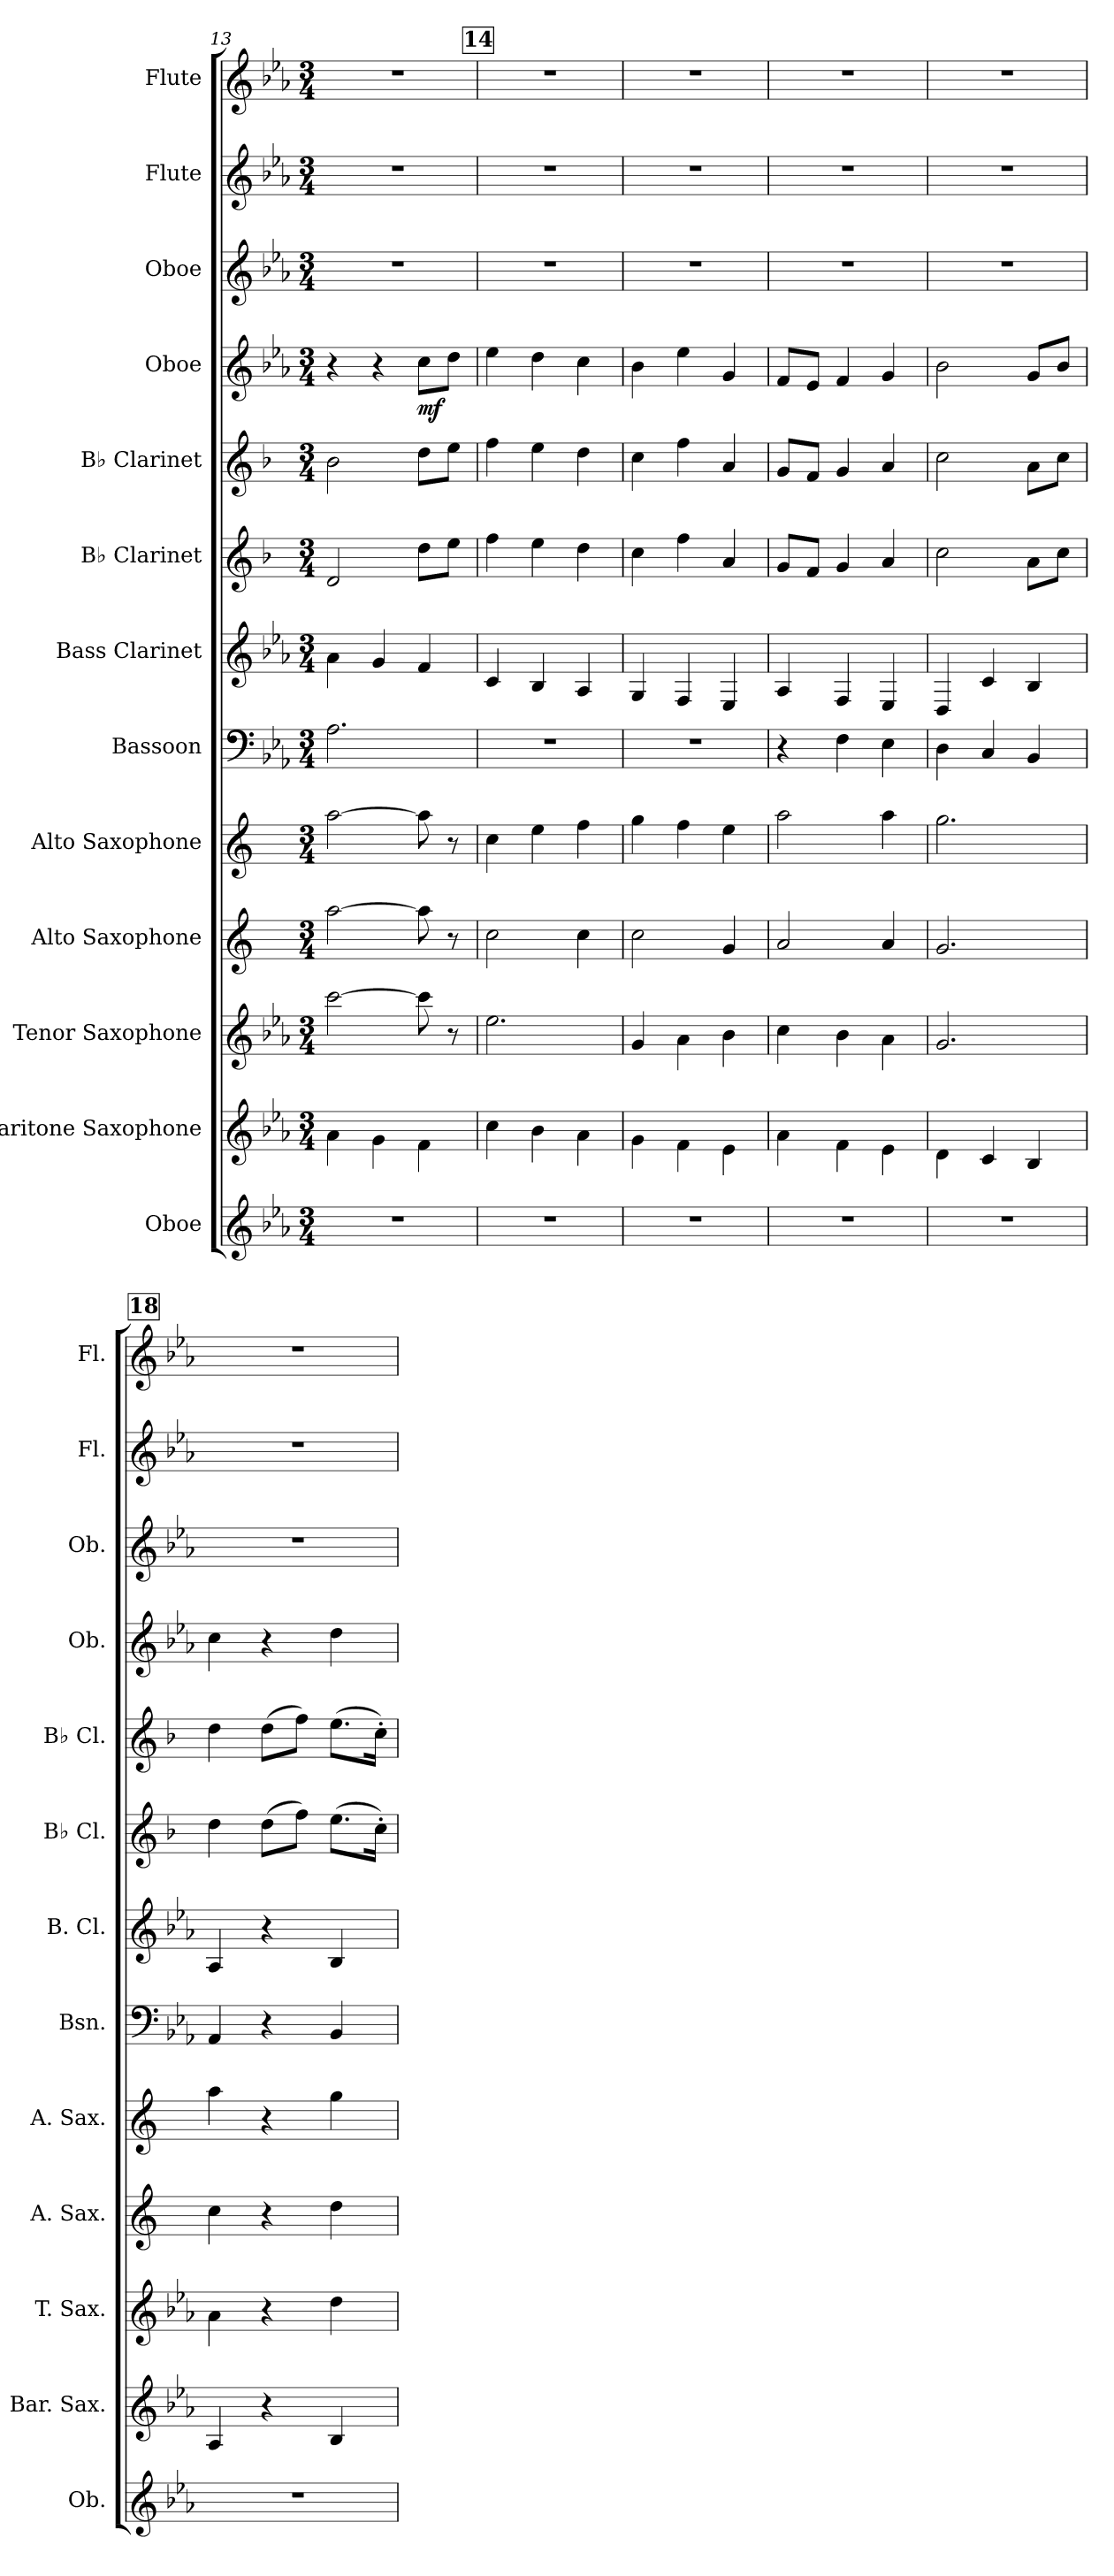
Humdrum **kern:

**kern	**kern	**kern	**kern	**kern	**kern	**kern	**kern	**kern	**kern	**dynam	**kern	**kern	**kern
*part13	*part12	*part11	*part10	*part9	*part8	*part7	*part6	*part5	*part4	*part4	*part3	*part2	*part1
*staff13	*staff12	*staff11	*staff10	*staff9	*staff8	*staff7	*staff6	*staff5	*staff4	*staff4	*staff3	*staff2	*staff1
*I"Oboe	*I"Baritone Saxophone	*I"Tenor Saxophone	*I"Alto Saxophone	*I"Alto Saxophone	*I"Bassoon	*I"Bass Clarinet	*I"B♭ Clarinet	*I"B♭ Clarinet	*I"Oboe	*	*I"Oboe	*I"Flute	*I"Flute
*I'Ob.	*I'Bar. Sax.	*I'T. Sax.	*I'A. Sax.	*I'A. Sax.	*I'Bsn.	*I'B. Cl.	*I'B♭ Cl.	*I'B♭ Cl.	*I'Ob.	*	*I'Ob.	*I'Fl.	*I'Fl.
*clefG2	*clefG2	*clefG2	*clefG2	*clefG2	*clefF4	*clefG2	*clefG2	*clefG2	*clefG2	*	*clefG2	*clefG2	*clefG2
*	*ITrd12c21	*ITrd8c14	*ITrd5c9	*ITrd5c9	*	*ITrd8c14	*ITrd1c2	*ITrd1c2	*	*	*	*	*
*k[b-e-a-]	*k[b-e-a-]	*k[b-e-a-]	*k[b-e-a-]	*k[b-e-a-]	*k[b-e-a-]	*k[b-e-a-]	*k[b-e-a-]	*k[b-e-a-]	*k[b-e-a-]	*	*k[b-e-a-]	*k[b-e-a-]	*k[b-e-a-]
*M3/4	*M3/4	*M3/4	*M3/4	*M3/4	*M3/4	*M3/4	*M3/4	*M3/4	*M3/4	*	*M3/4	*M3/4	*M3/4
=13	=13	=13	=13	=13	=13	=13	=13	=13	=13	=13	=13	=13	=13
2.r	4A-\	[2cc\	[2cc\	[2cc\	2.A-\	4A-\	2c/	2a-\	4r	.	2.r	2.r	2.r
.	4G\	.	.	.	.	4G/	.	.	4r	.	.	.	.
!	!	!	!	!	!	!	!	!	!	!LO:DY:b	!	!	!
.	4F\	8cc\]	8cc\]	8cc\]	.	4F/	8cc\L	8cc\L	8cc\L	mf	.	.	.
.	.	8r	8r	8r	.	.	8dd\J	8dd\J	8dd\J	.	.	.	.
!!LO:PB:g=z
!!LO:REH:place=s1:a:B:fs=14:t=14
=14	=14	=14	=14	=14	=14	=14	=14	=14	=14	=14	=14	=14	=14
2.r	4c\	2.e-\	2e-\	4e-\	2.r	4C/	4ee-\	4ee-\	4ee-\	.	2.r	2.r	2.r
.	4B-\	.	.	4g\	.	4BB-/	4dd\	4dd\	4dd\	.	.	.	.
.	4A-\	.	4e-\	4a-\	.	4AA-/	4cc\	4cc\	4cc\	.	.	.	.
=15	=15	=15	=15	=15	=15	=15	=15	=15	=15	=15	=15	=15	=15
2.r	4G\	4G/	2e-\	4b-\	2.r	4GG/	4b-\	4b-\	4b-\	.	2.r	2.r	2.r
.	4F\	4A-\	.	4a-\	.	4FF/	4ee-\	4ee-\	4ee-\	.	.	.	.
.	4E-\	4B-\	4B-/	4g\	.	4EE-/	4g/	4g/	4g/	.	.	.	.
=16	=16	=16	=16	=16	=16	=16	=16	=16	=16	=16	=16	=16	=16
2.r	4A-\	4c\	2c/	2cc\	4r	4AA-/	8f/L	8f/L	8f/L	.	2.r	2.r	2.r
.	.	.	.	.	.	.	8e-/J	8e-/J	8e-/J	.	.	.	.
.	4F\	4B-\	.	.	4F\	4FF/	4f/	4f/	4f/	.	.	.	.
.	4E-\	4A-\	4c/	4cc\	4E-\	4EE-/	4g/	4g/	4g/	.	.	.	.
=17	=17	=17	=17	=17	=17	=17	=17	=17	=17	=17	=17	=17	=17
2.r	4D\	2.G/	2.B-/	2.b-\	4D\	4DD/	2b-\	2b-\	2b-\	.	2.r	2.r	2.r
.	4C/	.	.	.	4C/	4C/	.	.	.	.	.	.	.
.	4BB-/	.	.	.	4BB-/	4BB-/	8g\L	8g\L	8g/L	.	.	.	.
.	.	.	.	.	.	.	8b-\J	8b-\J	8b-/J	.	.	.	.
!!LO:REH:place=s1:a:B:fs=14:t=18
=18	=18	=18	=18	=18	=18	=18	=18	=18	=18	=18	=18	=18	=18
2.r	4AA-/	4A-\	4e-\	4cc\	4AA-/	4AA-/	4cc\	4cc\	4cc\	.	2.r	2.r	2.r
.	4r	4r	4r	4r	4r	4r	(8cc\L	(8cc\L	4r	.	.	.	.
.	.	.	.	.	.	.	8ee-\J)	8ee-\J)	.	.	.	.	.
.	4BB-/	4d\	4f\	4b-\	4BB-/	4BB-/	(8.dd\L	(8.dd\L	4dd\	.	.	.	.
.	.	.	.	.	.	.	16b-'\Jk)	16b-'\Jk)	.	.	.	.	.
=	=	=	=	=	=	=	=	=	=	=	=	=	=
*-	*-	*-	*-	*-	*-	*-	*-	*-	*-	*-	*-	*-	*-
